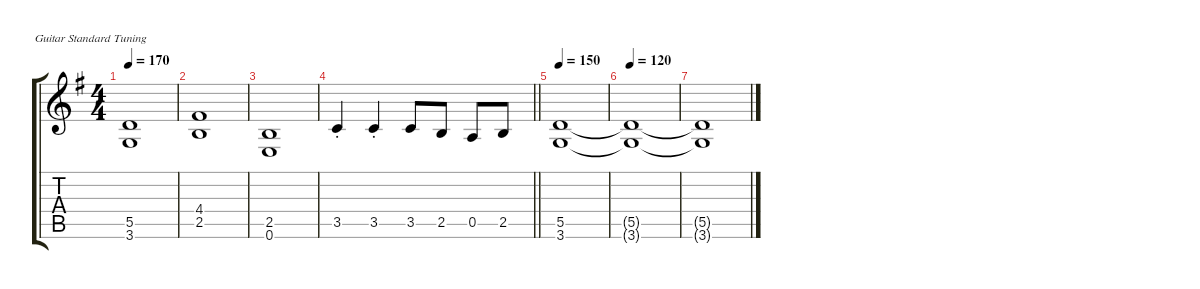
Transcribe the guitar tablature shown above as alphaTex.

\defaultSystemsLayout 4
\hideDynamics
\bracketExtendMode groupsimilarinstruments
\singleTrackTrackNamePolicy hidden
\multiTrackTrackNamePolicy hidden
\firstSystemTrackNameMode fullname
\firstSystemTrackNameOrientation horizontal
\otherSystemsTrackNameOrientation horizontal
\track ("Guitar 2" "dist.guit.") {instrument distortionguitar}
\staff {score tabs}
\tuning (E4 B3 G3 D3 A2 E2)
\ts (4 4)
\tempo 170
\clef g2
\ks g
(5.5{acc forcenatural} 3.6{acc forcenatural}).1{dy f beam Up} |
(4.4{acc #} 2.5{acc forcenatural}).1{beam Up} |
(2.5{acc forcenatural} 0.6{acc forcenatural}).1{beam Up} |
\barLineRight lightlight
3.5{st acc forcenatural}.4{beam Up} 3.5{st acc forcenatural}.4{beam Up} 3.5{acc forcenatural}.8{beam Up} 2.5{acc forcenatural}.8{beam Up} 0.5{acc forcenatural}.8{beam Up} 2.5{acc forcenatural}.8{beam Up} |
\tempo 150
(5.5{acc forcenatural} 3.6{acc forcenatural}).1{beam Up} |
\tempo 120
(5.5{t acc forcenatural} 3.6{t acc forcenatural}).1{beam Up} |
(5.5{t acc forcenatural} 3.6{t acc forcenatural}).1{beam Up}
